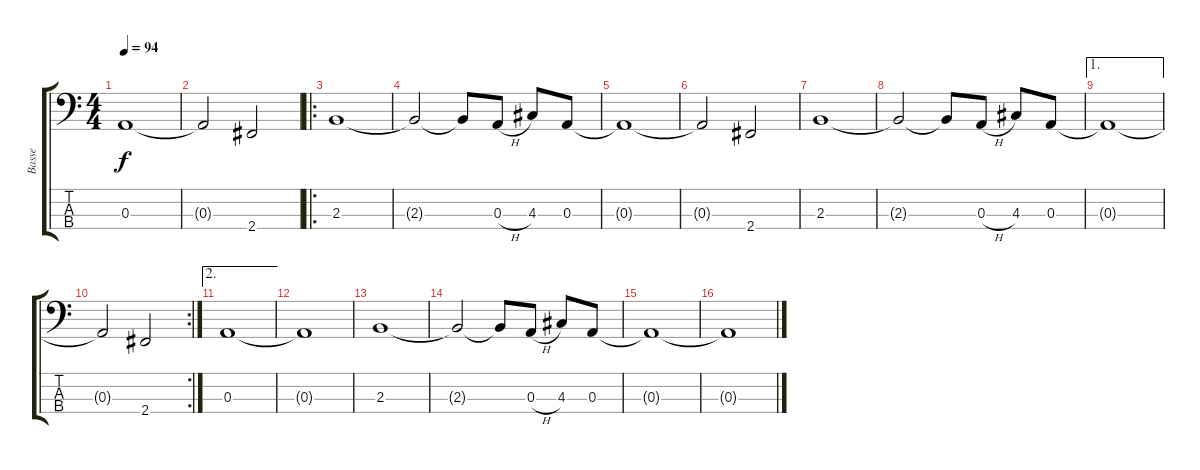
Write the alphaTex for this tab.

\track ("Basse" "Basse") {instrument electricbassfinger}
\staff {score tabs}
\tuning (G2 D2 A1 E1) {hide}
\ts (4 4)
\tempo 94
\clef f4
\ks c
0.3{t}.1{dy f} |
0.3{t}.2 2.4.2 |
\ro
2.3.1 |
2.3{t}.2 2.3{t}.8 0.3{h}.8 4.3.8 0.3.8 |
0.3{t}.1 |
0.3{t}.2 2.4.2 |
2.3.1 |
2.3{t}.2 2.3{t}.8 0.3{h}.8 4.3.8 0.3.8 |
\ae 1
0.3{t}.1 |
\rc 2
0.3{t}.2 2.4.2 |
\ae 2
0.3.1 |
0.3{t}.1 |
2.3.1 |
2.3{t}.2 2.3{t}.8 0.3{h}.8 4.3.8 0.3.8 |
0.3{t}.1 |
0.3{t}.1
